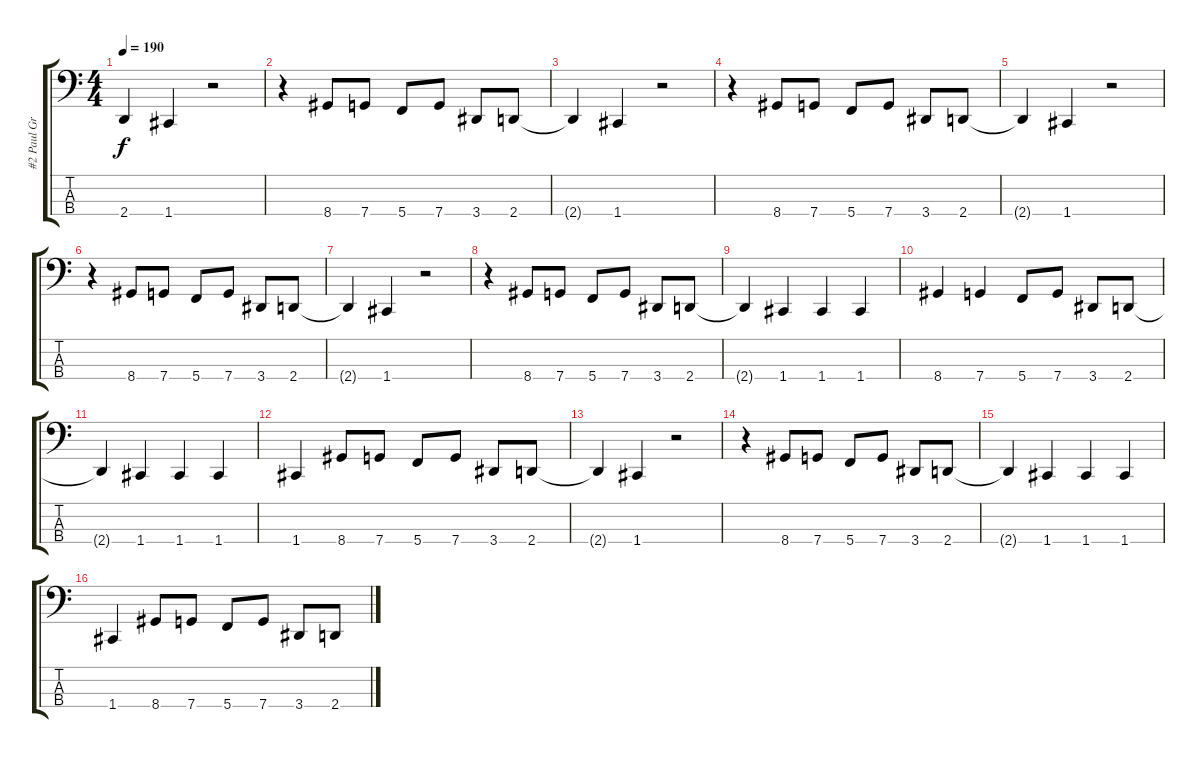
\track ("#2 Paul Gray" "#2 Paul Gr") {instrument electricbasspick}
\staff {score tabs}
\tuning (F2 C2 G1 C1) {hide}
\ts (4 4)
\tempo 190
\clef f4
\ks c
2.4{t}.4{dy f} 1.4.4 r.2 |
r.4 8.4.8 7.4.8 5.4.8 7.4.8 3.4.8 2.4.8 |
2.4{t}.4 1.4.4 r.2 |
r.4 8.4.8 7.4.8 5.4.8 7.4.8 3.4.8 2.4.8 |
2.4{t}.4 1.4.4 r.2 |
r.4 8.4.8 7.4.8 5.4.8 7.4.8 3.4.8 2.4.8 |
2.4{t}.4 1.4.4 r.2 |
r.4 8.4.8 7.4.8 5.4.8 7.4.8 3.4.8 2.4.8 |
2.4{t}.4 1.4.4 1.4.4 1.4.4 |
8.4.4 7.4.4 5.4.8 7.4.8 3.4.8 2.4.8 |
2.4{t}.4 1.4.4 1.4.4 1.4.4 |
1.4.4 8.4.8 7.4.8 5.4.8 7.4.8 3.4.8 2.4.8 |
2.4{t}.4 1.4.4 r.2 |
r.4 8.4.8 7.4.8 5.4.8 7.4.8 3.4.8 2.4.8 |
2.4{t}.4 1.4.4 1.4.4 1.4.4 |
1.4.4 8.4.8 7.4.8 5.4.8 7.4.8 3.4.8 2.4.8
